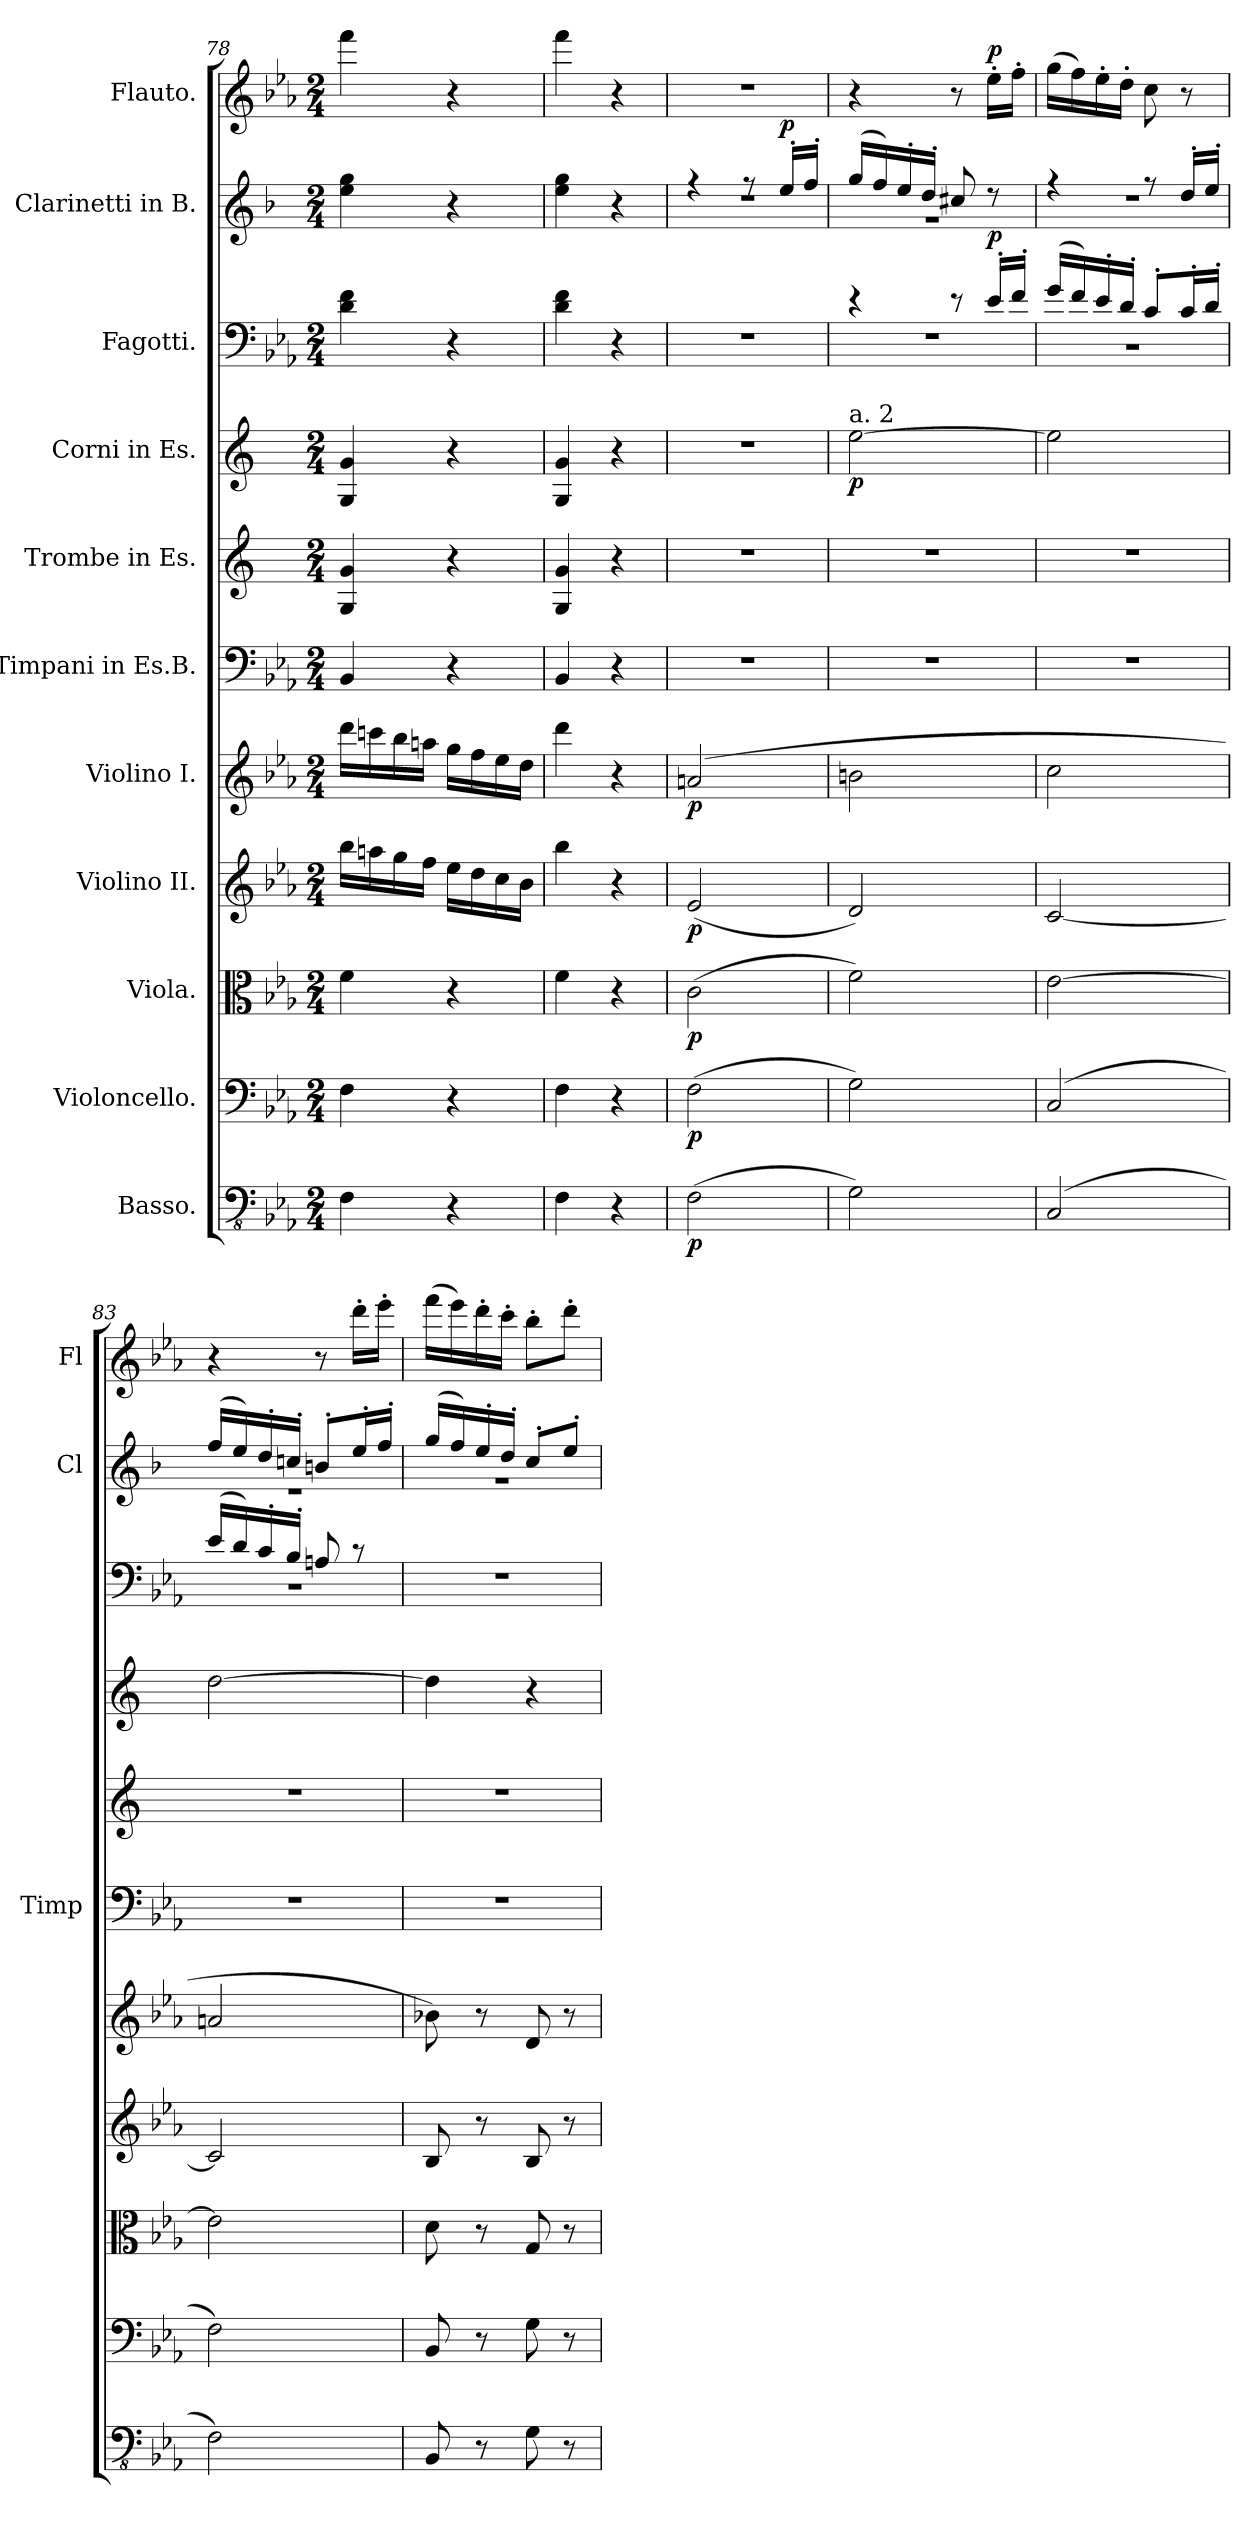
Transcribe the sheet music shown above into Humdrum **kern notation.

**kern	**dynam	**kern	**dynam	**kern	**dynam	**kern	**dynam	**kern	**dynam	**kern	**kern	**kern	**dynam	**kern	**dynam	**kern	**dynam	**kern	**dynam
*part11	*part11	*part10	*part10	*part9	*part9	*part8	*part8	*part7	*part7	*part6	*part5	*part4	*part4	*part3	*part3	*part2	*part2	*part1	*part1
*staff11	*staff11	*staff10	*staff10	*staff9	*staff9	*staff8	*staff8	*staff7	*staff7	*staff6	*staff5	*staff4	*staff4	*staff3	*staff3	*staff2	*staff2	*staff1	*staff1
*I"Basso.	*	*I"Violoncello.	*	*I"Viola.	*	*I"Violino II.	*	*I"Violino I.	*	*I"Timpani in Es.B.	*I"Trombe in Es.	*I"Corni in Es.	*	*I"Fagotti.	*	*I"Clarinetti in B.	*	*I"Flauto.	*
*	*	*	*	*	*	*	*	*	*	*I'Timp	*	*	*	*	*	*I'Cl	*	*I'Fl	*
*clefFv4	*	*clefF4	*	*clefC3	*	*clefG2	*	*clefG2	*	*clefF4	*clefG2	*clefG2	*	*clefF4	*	*clefG2	*	*clefG2	*
*	*	*	*	*	*	*	*	*	*	*	*ITrd-2c-3	*ITrd5c9	*	*	*	*ITrd1c2	*	*	*
*k[b-e-a-]	*	*k[b-e-a-]	*	*k[b-e-a-]	*	*k[b-e-a-]	*	*k[b-e-a-]	*	*k[b-e-a-]	*k[b-e-a-]	*k[b-e-a-]	*	*k[b-e-a-]	*	*k[b-e-a-]	*	*k[b-e-a-]	*
*M2/4	*	*M2/4	*	*M2/4	*	*M2/4	*	*M2/4	*	*M2/4	*M2/4	*M2/4	*	*M2/4	*	*M2/4	*	*M2/4	*
=78	=78	=78	=78	=78	=78	=78	=78	=78	=78	=78	=78	=78	=78	=78	=78	=78	=78	=78	=78
4FF\	.	4F\	.	4f\	.	16bb-\LL	.	16ddd\LL	.	4BB-/	4B-/ 4b-/	4BB-/ 4B-/	.	4d\ 4f\	.	4dd\ 4ff\	.	4fff\	.
.	.	.	.	.	.	16aan\	.	16cccn\	.	.	.	.	.	.	.	.	.	.	.
.	.	.	.	.	.	16gg\	.	16bb-\	.	.	.	.	.	.	.	.	.	.	.
.	.	.	.	.	.	16ff\JJ	.	16aan\JJ	.	.	.	.	.	.	.	.	.	.	.
4r	.	4r	.	4r	.	16ee-\LL	.	16gg\LL	.	4r	4r	4r	.	4r	.	4r	.	4r	.
.	.	.	.	.	.	16dd\	.	16ff\	.	.	.	.	.	.	.	.	.	.	.
.	.	.	.	.	.	16cc\	.	16ee-\	.	.	.	.	.	.	.	.	.	.	.
.	.	.	.	.	.	16b-\JJ	.	16dd\JJ	.	.	.	.	.	.	.	.	.	.	.
=79	=79	=79	=79	=79	=79	=79	=79	=79	=79	=79	=79	=79	=79	=79	=79	=79	=79	=79	=79
4FF\	.	4F\	.	4f\	.	4bb-\	.	4ddd\	.	4BB-/	4B-/ 4b-/	4BB-/ 4B-/	.	4d\ 4f\	.	4dd\ 4ff\	.	4fff\	.
4r	.	4r	.	4r	.	4r	.	4r	.	4r	4r	4r	.	4r	.	4r	.	4r	.
=80	=80	=80	=80	=80	=80	=80	=80	=80	=80	=80	=80	=80	=80	=80	=80	=80	=80	=80	=80
*	*	*	*	*	*	*	*	*	*	*	*	*	*	*	*	*^	*	*	*
!	!LO:DY:b	!	!LO:DY:b	!	!LO:DY:b	!	!LO:DY:b	!	!LO:DY:b	!	!	!	!	!	!	!	!	!	!	!
(>2FF\	p	(>2F\	p	(>2c\	p	(<2e-/	p	(>2an/	p	2r	2r	2r	.	2r	.	4r	2rdd	.	2r	.
.	.	.	.	.	.	.	.	.	.	.	.	.	.	.	.	8r	.	.	.	.
!	!	!	!	!	!	!	!	!	!	!	!	!	!	!	!	!	!	!LO:DY:a	!	!
.	.	.	.	.	.	.	.	.	.	.	.	.	.	.	.	16dd'/LL	.	p	.	.
.	.	.	.	.	.	.	.	.	.	.	.	.	.	.	.	16ee-'/JJ	.	.	.	.
=81	=81	=81	=81	=81	=81	=81	=81	=81	=81	=81	=81	=81	=81	=81	=81	=81	=81	=81	=81	=81
*	*	*	*	*	*	*	*	*	*	*	*	*	*	*^	*	*	*	*	*	*
!	!	!	!	!	!	!	!	!	!	!	!	!LO:TX:a:t=a. 2	!	!	!	!	!	!	!	!	!
!	!	!	!	!	!	!	!	!	!	!	!	!	!LO:DY:b	!	!	!	!	!	!	!	!
2GG\)	.	2G\)	.	2f\)	.	2d/)	.	2bn\	.	2r	2r	[2g\	p	4r	2rF	.	(>16ff/LL	2r	.	4r	.
.	.	.	.	.	.	.	.	.	.	.	.	.	.	.	.	.	16ee-/)	.	.	.	.
.	.	.	.	.	.	.	.	.	.	.	.	.	.	.	.	.	16dd'/	.	.	.	.
.	.	.	.	.	.	.	.	.	.	.	.	.	.	.	.	.	16cc'/JJ	.	.	.	.
.	.	.	.	.	.	.	.	.	.	.	.	.	.	8r	.	.	8bn/	.	.	8r	.
!	!	!	!	!	!	!	!	!	!	!	!	!	!	!	!	!LO:DY:a	!	!	!	!	!LO:DY:a
.	.	.	.	.	.	.	.	.	.	.	.	.	.	16e-'/LL	.	p	8r	.	.	16ee-'\LL	p
.	.	.	.	.	.	.	.	.	.	.	.	.	.	16f'/JJ	.	.	.	.	.	16ff'\JJ	.
!!LO:LB:g=z
=82	=82	=82	=82	=82	=82	=82	=82	=82	=82	=82	=82	=82	=82	=82	=82	=82	=82	=82	=82	=82	=82
(>2CC/	.	(>2C/	.	[2e-\	.	[2c/	.	2cc\	.	2r	2r	2g\]	.	(>16g/LL	2r	.	4r	2rdd	.	(>16gg\LL	.
.	.	.	.	.	.	.	.	.	.	.	.	.	.	16f/)	.	.	.	.	.	16ff\)	.
.	.	.	.	.	.	.	.	.	.	.	.	.	.	16e-'/	.	.	.	.	.	16ee-'\	.
.	.	.	.	.	.	.	.	.	.	.	.	.	.	16d'/JJ	.	.	.	.	.	16dd'\JJ	.
.	.	.	.	.	.	.	.	.	.	.	.	.	.	8c'/L	.	.	8r	.	.	8cc\	.
.	.	.	.	.	.	.	.	.	.	.	.	.	.	16c'/L	.	.	16cc'/LL	.	.	8r	.
.	.	.	.	.	.	.	.	.	.	.	.	.	.	16d'/JJ	.	.	16dd'/JJ	.	.	.	.
=83	=83	=83	=83	=83	=83	=83	=83	=83	=83	=83	=83	=83	=83	=83	=83	=83	=83	=83	=83	=83	=83
2FF\)	.	2F\)	.	2e-\]	.	2c/]	.	2an/	.	2r	2r	[2f\	.	(>16e-/LL	2r	.	(>16ee-/LL	2r	.	4r	.
.	.	.	.	.	.	.	.	.	.	.	.	.	.	16d/)	.	.	16dd/)	.	.	.	.
.	.	.	.	.	.	.	.	.	.	.	.	.	.	16c'/	.	.	16cc'/	.	.	.	.
.	.	.	.	.	.	.	.	.	.	.	.	.	.	16B-'/JJ	.	.	16b-X'/JJ	.	.	.	.
.	.	.	.	.	.	.	.	.	.	.	.	.	.	8An/	.	.	8an'/L	.	.	8r	.
.	.	.	.	.	.	.	.	.	.	.	.	.	.	8r	.	.	16dd'/L	.	.	16ddd'\LL	.
.	.	.	.	.	.	.	.	.	.	.	.	.	.	.	.	.	16ee-'/JJ	.	.	16eee-'\JJ	.
*	*	*	*	*	*	*	*	*	*	*	*	*	*	*v	*v	*	*	*	*	*	*
=84	=84	=84	=84	=84	=84	=84	=84	=84	=84	=84	=84	=84	=84	=84	=84	=84	=84	=84	=84	=84
8BBB-/	.	8BB-/	.	8d\	.	8B-/	.	8b-X\)	.	2r	2r	4f\]	.	2r	.	(>16ff/LL	2r	.	(>16fff\LL	.
.	.	.	.	.	.	.	.	.	.	.	.	.	.	.	.	16ee-/)	.	.	16eee-\)	.
8r	.	8r	.	8r	.	8r	.	8r	.	.	.	.	.	.	.	16dd'/	.	.	16ddd'\	.
.	.	.	.	.	.	.	.	.	.	.	.	.	.	.	.	16cc'/JJ	.	.	16ccc'\JJ	.
8GG\	.	8G\	.	8G/	.	8B-/	.	8d/	.	.	.	4r	.	.	.	8b-'/L	.	.	8bb-'\L	.
8r	.	8r	.	8r	.	8r	.	8r	.	.	.	.	.	.	.	8dd'/J	.	.	8ddd'\J	.
*	*	*	*	*	*	*	*	*	*	*	*	*	*	*	*	*v	*v	*	*	*
=	=	=	=	=	=	=	=	=	=	=	=	=	=	=	=	=	=	=	=
*-	*-	*-	*-	*-	*-	*-	*-	*-	*-	*-	*-	*-	*-	*-	*-	*-	*-	*-	*-
